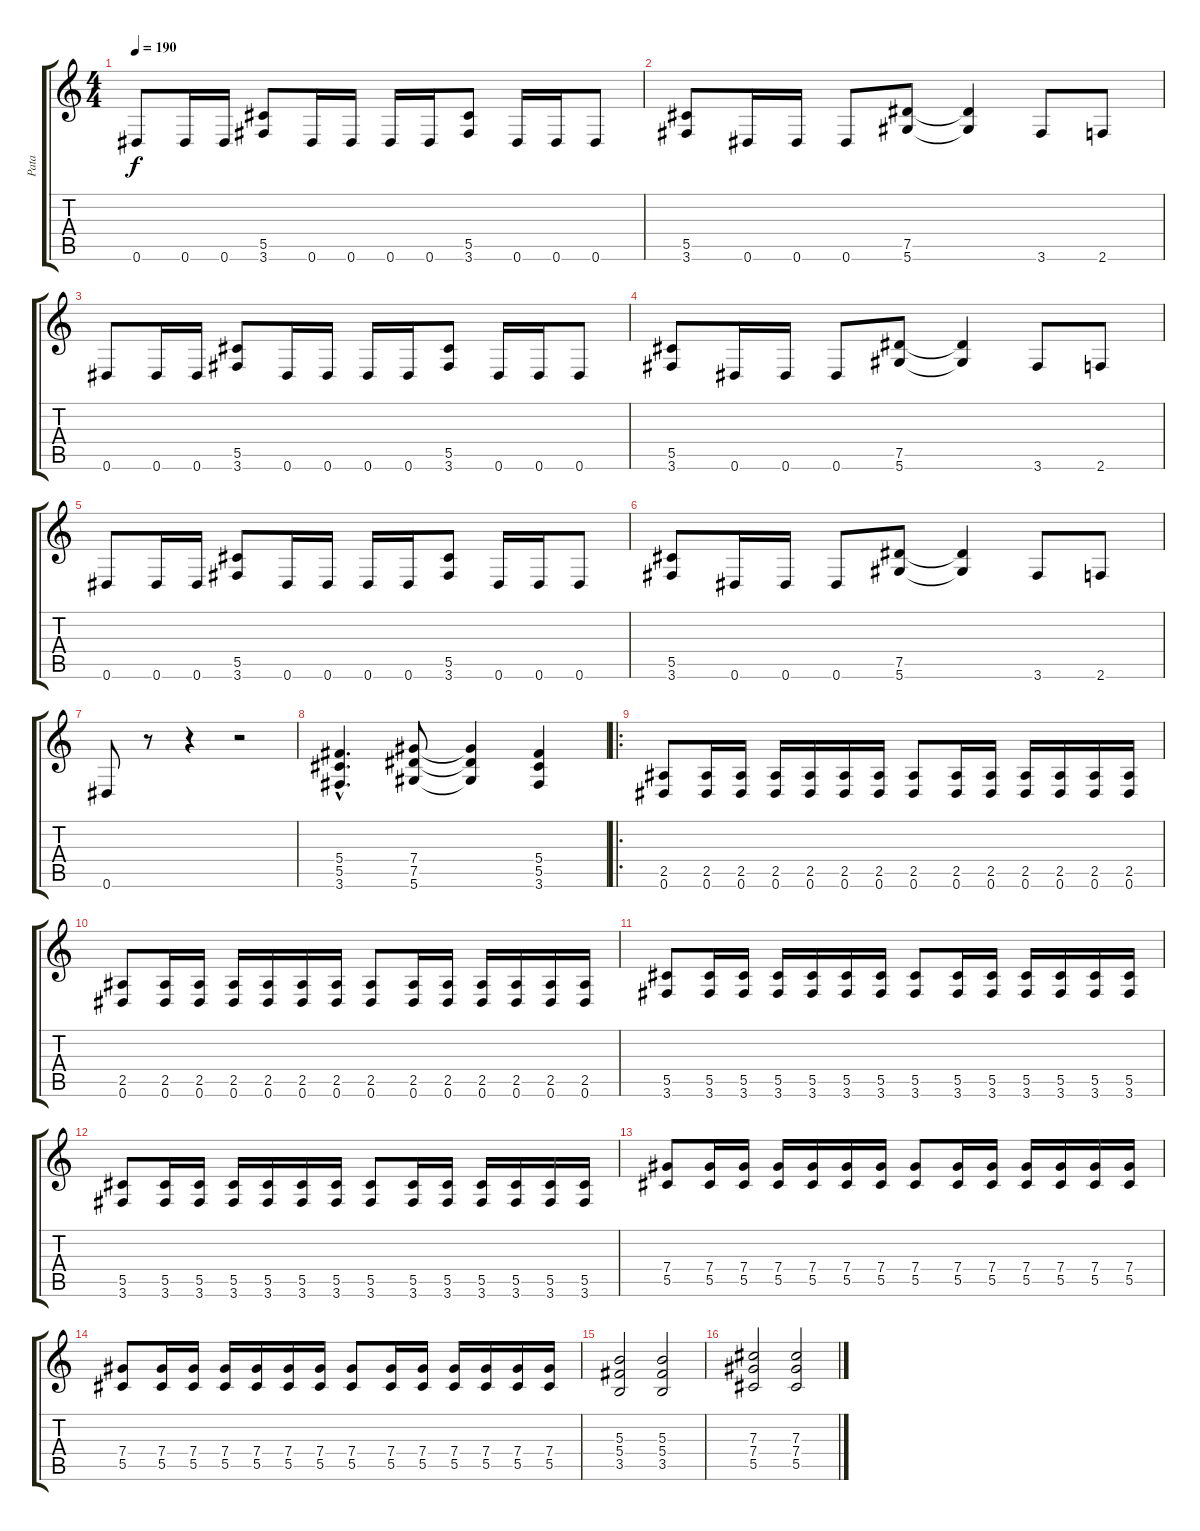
\track ("Pata" "Pata") {instrument distortionguitar}
\staff {score tabs}
\tuning (Eb4 Bb3 Gb3 Db3 Ab2 Eb2) {hide}
\ts (4 4)
\tempo 190
\clef g2
\ks c
0.6.8{dy f} 0.6.16 0.6.16 (5.5 3.6).8 0.6.16 0.6.16 0.6.16 0.6.16 (5.5 3.6).8 0.6.16 0.6.16 0.6.8 |
(5.5 3.6).8 0.6.16 0.6.16 0.6.8 (7.5 5.6).8 (7.5{t} 5.6{t}).4 3.6.8 2.6.8 |
0.6.8 0.6.16 0.6.16 (5.5 3.6).8 0.6.16 0.6.16 0.6.16 0.6.16 (5.5 3.6).8 0.6.16 0.6.16 0.6.8 |
(5.5 3.6).8 0.6.16 0.6.16 0.6.8 (7.5 5.6).8 (7.5{t} 5.6{t}).4 3.6.8 2.6.8 |
0.6.8 0.6.16 0.6.16 (5.5 3.6).8 0.6.16 0.6.16 0.6.16 0.6.16 (5.5 3.6).8 0.6.16 0.6.16 0.6.8 |
(5.5 3.6).8 0.6.16 0.6.16 0.6.8 (7.5 5.6).8 (7.5{t} 5.6{t}).4 3.6.8 2.6.8 |
0.6.8 r.8 r.4 r.2 |
(5.4{hac} 5.5{hac} 3.6{hac}).4{d} (7.4 7.5 5.6).8 (7.4{t} 7.5{t} 5.6{t}).4 (5.4 5.5 3.6).4 |
\ro
(2.5 0.6).8 (2.5 0.6).16 (2.5 0.6).16 (2.5 0.6).16 (2.5 0.6).16 (2.5 0.6).16 (2.5 0.6).16 (2.5 0.6).8 (2.5 0.6).16 (2.5 0.6).16 (2.5 0.6).16 (2.5 0.6).16 (2.5 0.6).16 (2.5 0.6).16 |
(2.5 0.6).8 (2.5 0.6).16 (2.5 0.6).16 (2.5 0.6).16 (2.5 0.6).16 (2.5 0.6).16 (2.5 0.6).16 (2.5 0.6).8 (2.5 0.6).16 (2.5 0.6).16 (2.5 0.6).16 (2.5 0.6).16 (2.5 0.6).16 (2.5 0.6).16 |
(5.5 3.6).8 (5.5 3.6).16 (5.5 3.6).16 (5.5 3.6).16 (5.5 3.6).16 (5.5 3.6).16 (5.5 3.6).16 (5.5 3.6).8 (5.5 3.6).16 (5.5 3.6).16 (5.5 3.6).16 (5.5 3.6).16 (5.5 3.6).16 (5.5 3.6).16 |
(5.5 3.6).8 (5.5 3.6).16 (5.5 3.6).16 (5.5 3.6).16 (5.5 3.6).16 (5.5 3.6).16 (5.5 3.6).16 (5.5 3.6).8 (5.5 3.6).16 (5.5 3.6).16 (5.5 3.6).16 (5.5 3.6).16 (5.5 3.6).16 (5.5 3.6).16 |
(7.4 5.5).8 (7.4 5.5).16 (7.4 5.5).16 (7.4 5.5).16 (7.4 5.5).16 (7.4 5.5).16 (7.4 5.5).16 (7.4 5.5).8 (7.4 5.5).16 (7.4 5.5).16 (7.4 5.5).16 (7.4 5.5).16 (7.4 5.5).16 (7.4 5.5).16 |
(7.4 5.5).8 (7.4 5.5).16 (7.4 5.5).16 (7.4 5.5).16 (7.4 5.5).16 (7.4 5.5).16 (7.4 5.5).16 (7.4 5.5).8 (7.4 5.5).16 (7.4 5.5).16 (7.4 5.5).16 (7.4 5.5).16 (7.4 5.5).16 (7.4 5.5).16 |
(5.3 5.4 3.5).2 (5.3 5.4 3.5).2 |
(7.3 7.4 5.5).2 (7.3 7.4 5.5).2
